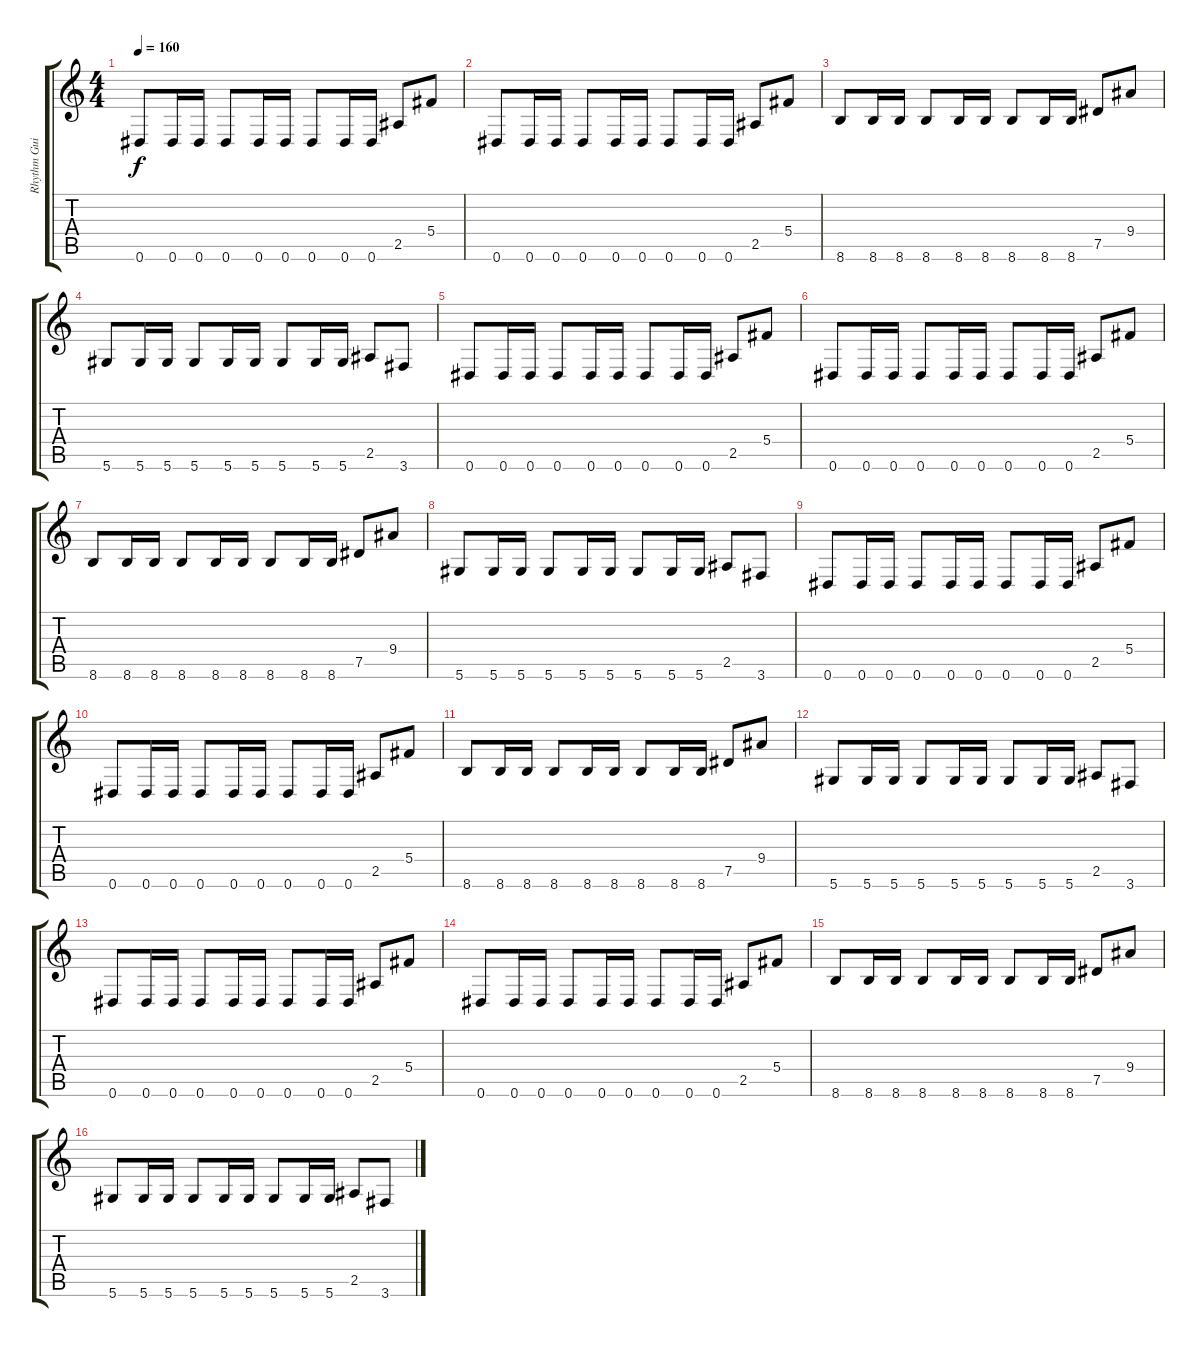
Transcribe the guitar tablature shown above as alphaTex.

\track ("Rhythm Guitar II" "Rhythm Gui") {instrument distortionguitar}
\staff {score tabs}
\tuning (Eb4 Bb3 Gb3 Db3 Ab2 Eb2) {hide}
\ts (4 4)
\tempo 160
\clef g2
\ks c
0.6.8{dy f} 0.6.16 0.6.16 0.6.8 0.6.16 0.6.16 0.6.8 0.6.16 0.6.16 2.5.8 5.4.8 |
0.6.8 0.6.16 0.6.16 0.6.8 0.6.16 0.6.16 0.6.8 0.6.16 0.6.16 2.5.8 5.4.8 |
8.6.8 8.6.16 8.6.16 8.6.8 8.6.16 8.6.16 8.6.8 8.6.16 8.6.16 7.5.8 9.4.8 |
5.6.8 5.6.16 5.6.16 5.6.8 5.6.16 5.6.16 5.6.8 5.6.16 5.6.16 2.5.8 3.6.8 |
0.6.8 0.6.16 0.6.16 0.6.8 0.6.16 0.6.16 0.6.8 0.6.16 0.6.16 2.5.8 5.4.8 |
0.6.8 0.6.16 0.6.16 0.6.8 0.6.16 0.6.16 0.6.8 0.6.16 0.6.16 2.5.8 5.4.8 |
8.6.8 8.6.16 8.6.16 8.6.8 8.6.16 8.6.16 8.6.8 8.6.16 8.6.16 7.5.8 9.4.8 |
5.6.8 5.6.16 5.6.16 5.6.8 5.6.16 5.6.16 5.6.8 5.6.16 5.6.16 2.5.8 3.6.8 |
0.6.8 0.6.16 0.6.16 0.6.8 0.6.16 0.6.16 0.6.8 0.6.16 0.6.16 2.5.8 5.4.8 |
0.6.8 0.6.16 0.6.16 0.6.8 0.6.16 0.6.16 0.6.8 0.6.16 0.6.16 2.5.8 5.4.8 |
8.6.8 8.6.16 8.6.16 8.6.8 8.6.16 8.6.16 8.6.8 8.6.16 8.6.16 7.5.8 9.4.8 |
5.6.8 5.6.16 5.6.16 5.6.8 5.6.16 5.6.16 5.6.8 5.6.16 5.6.16 2.5.8 3.6.8 |
0.6.8 0.6.16 0.6.16 0.6.8 0.6.16 0.6.16 0.6.8 0.6.16 0.6.16 2.5.8 5.4.8 |
0.6.8 0.6.16 0.6.16 0.6.8 0.6.16 0.6.16 0.6.8 0.6.16 0.6.16 2.5.8 5.4.8 |
8.6.8 8.6.16 8.6.16 8.6.8 8.6.16 8.6.16 8.6.8 8.6.16 8.6.16 7.5.8 9.4.8 |
5.6.8 5.6.16 5.6.16 5.6.8 5.6.16 5.6.16 5.6.8 5.6.16 5.6.16 2.5.8 3.6.8
